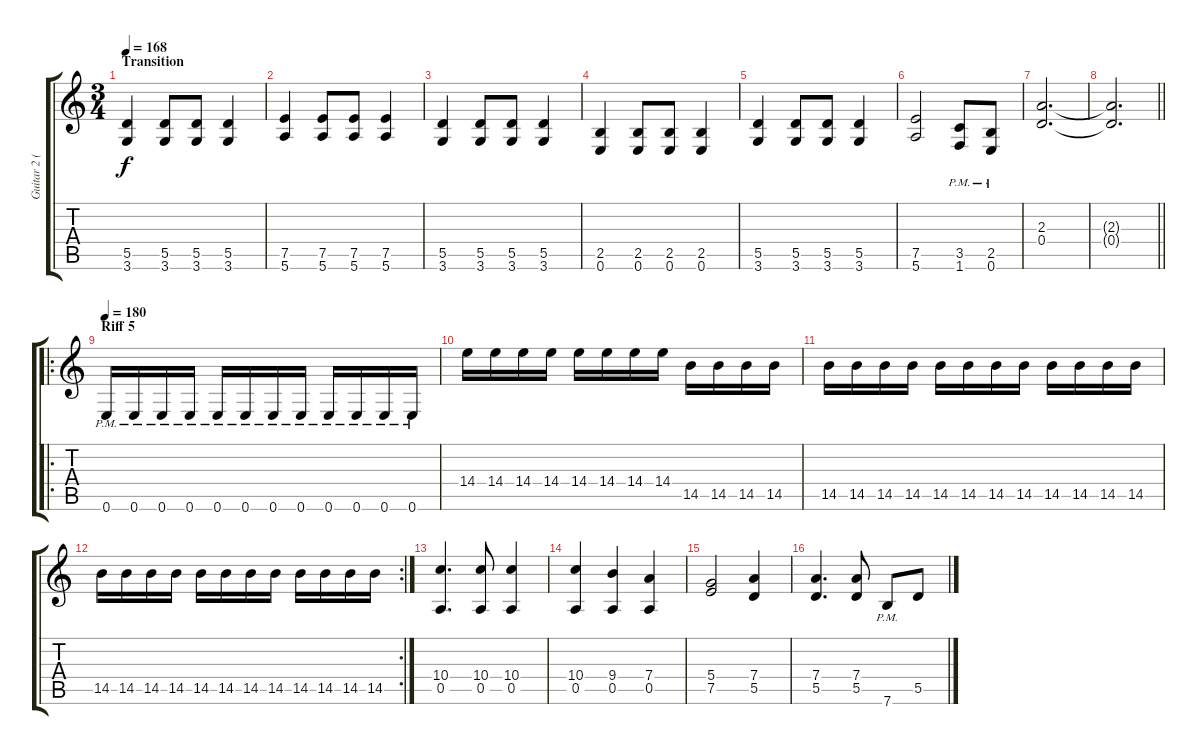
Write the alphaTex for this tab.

\track ("Guitar 2 (Rhythm)" "Guitar 2 (") {instrument distortionguitar}
\staff {score tabs}
\tuning (E4 B3 G3 D3 A2 E2) {hide}
\ts (3 4)
\section ("" "Transition")
\tempo 168
\clef g2
\ks c
(5.5 3.6).4{dy f} (5.5 3.6).8 (5.5 3.6).8 (5.5 3.6).4 |
(7.5 5.6).4 (7.5 5.6).8 (7.5 5.6).8 (7.5 5.6).4 |
(5.5 3.6).4 (5.5 3.6).8 (5.5 3.6).8 (5.5 3.6).4 |
(2.5 0.6).4 (2.5 0.6).8 (2.5 0.6).8 (2.5 0.6).4 |
(5.5 3.6).4 (5.5 3.6).8 (5.5 3.6).8 (5.5 3.6).4 |
(7.5 5.6).2 (3.5{pm} 1.6{pm}).8 (2.5{pm} 0.6{pm}).8 |
(2.3 0.4).2{d} |
\barLineRight lightlight
(2.3{t} 0.4{t}).2{d} |
\ro
\section ("" "Riff 5")
\tempo 180
0.6{pm}.16 0.6{pm}.16 0.6{pm}.16 0.6{pm}.16 0.6{pm}.16 0.6{pm}.16 0.6{pm}.16 0.6{pm}.16 0.6{pm}.16 0.6{pm}.16 0.6{pm}.16 0.6{pm}.16 |
14.4.16 14.4.16 14.4.16 14.4.16 14.4.16 14.4.16 14.4.16 14.4.16 14.5.16 14.5.16 14.5.16 14.5.16 |
14.5.16 14.5.16 14.5.16 14.5.16 14.5.16 14.5.16 14.5.16 14.5.16 14.5.16 14.5.16 14.5.16 14.5.16 |
\rc 2
14.5.16 14.5.16 14.5.16 14.5.16 14.5.16 14.5.16 14.5.16 14.5.16 14.5.16 14.5.16 14.5.16 14.5.16 |
(10.4 0.5).4{d} (10.4 0.5).8 (10.4 0.5).4 |
(10.4 0.5).4 (9.4 0.5).4 (7.4 0.5).4 |
(5.4 7.5).2 (7.4 5.5).4 |
(7.4 5.5).4{d} (7.4 5.5).8 7.6{pm}.8 5.5.8
